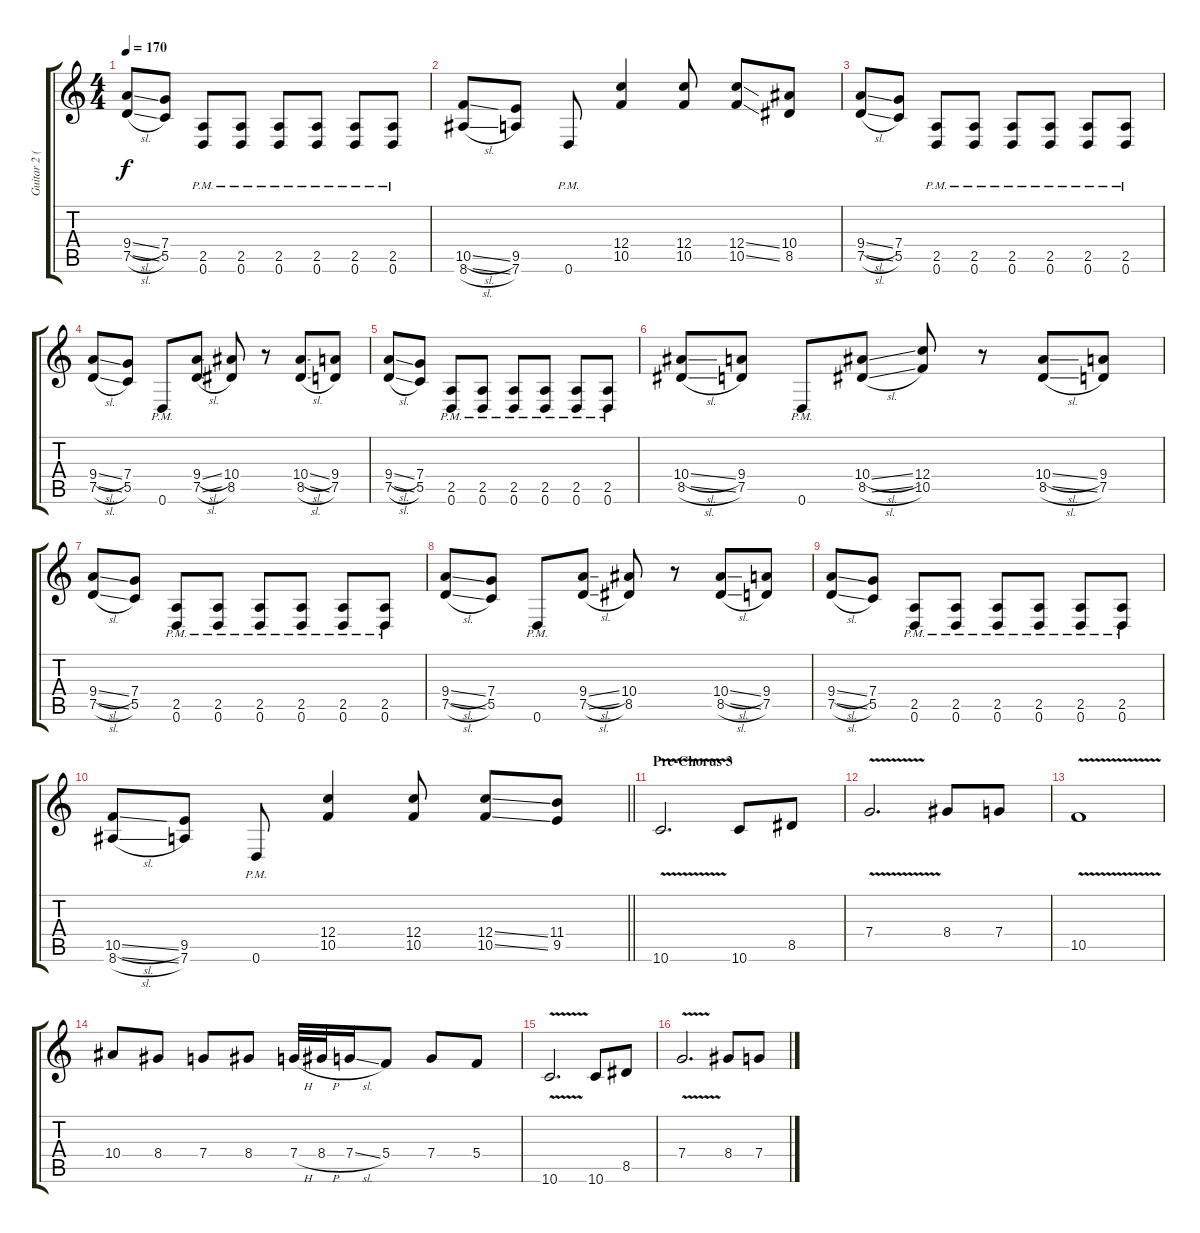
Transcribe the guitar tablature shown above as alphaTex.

\track ("Guitar 2 (Distortion)" "Guitar 2 (") {instrument distortionguitar}
\staff {score tabs}
\tuning (D4 A3 F3 C3 G2 D2) {hide}
\ts (4 4)
\tempo 170
\clef g2
\ks c
(9.4{sl} 7.5{sl}).8{dy f} (7.4 5.5).8 (2.5{pm} 0.6{pm}).8 (2.5{pm} 0.6{pm}).8 (2.5{pm} 0.6{pm}).8 (2.5{pm} 0.6{pm}).8 (2.5{pm} 0.6{pm}).8 (2.5{pm} 0.6{pm}).8 |
(10.5{sl} 8.6{sl}).8 (9.5 7.6).8 0.6{pm}.8 (12.4 10.5).4 (12.4 10.5).8 (12.4{ss} 10.5{ss}).8 (10.4 8.5).8 |
(9.4{sl} 7.5{sl}).8 (7.4 5.5).8 (2.5{pm} 0.6{pm}).8 (2.5{pm} 0.6{pm}).8 (2.5{pm} 0.6{pm}).8 (2.5{pm} 0.6{pm}).8 (2.5{pm} 0.6{pm}).8 (2.5{pm} 0.6{pm}).8 |
(9.4{sl} 7.5{sl}).8 (7.4 5.5).8 0.6{pm}.8 (9.4{sl} 7.5{sl}).8 (10.4 8.5).8 r.8 (10.4{sl} 8.5{sl}).8 (9.4 7.5).8 |
(9.4{sl} 7.5{sl}).8 (7.4 5.5).8 (2.5{pm} 0.6{pm}).8 (2.5{pm} 0.6{pm}).8 (2.5{pm} 0.6{pm}).8 (2.5{pm} 0.6{pm}).8 (2.5{pm} 0.6{pm}).8 (2.5{pm} 0.6{pm}).8 |
(10.4{sl} 8.5{sl}).8 (9.4 7.5).8 0.6{pm}.8 (10.4{sl} 8.5{sl}).8 (12.4 10.5).8 r.8 (10.4{sl} 8.5{sl}).8 (9.4 7.5).8 |
(9.4{sl} 7.5{sl}).8 (7.4 5.5).8 (2.5{pm} 0.6{pm}).8 (2.5{pm} 0.6{pm}).8 (2.5{pm} 0.6{pm}).8 (2.5{pm} 0.6{pm}).8 (2.5{pm} 0.6{pm}).8 (2.5{pm} 0.6{pm}).8 |
(9.4{sl} 7.5{sl}).8 (7.4 5.5).8 0.6{pm}.8 (9.4{sl} 7.5{sl}).8 (10.4 8.5).8 r.8 (10.4{sl} 8.5{sl}).8 (9.4 7.5).8 |
(9.4{sl} 7.5{sl}).8 (7.4 5.5).8 (2.5{pm} 0.6{pm}).8 (2.5{pm} 0.6{pm}).8 (2.5{pm} 0.6{pm}).8 (2.5{pm} 0.6{pm}).8 (2.5{pm} 0.6{pm}).8 (2.5{pm} 0.6{pm}).8 |
\barLineRight lightlight
(10.5{sl} 8.6{sl}).8 (9.5 7.6).8 0.6{pm}.8 (12.4 10.5).4 (12.4 10.5).8 (12.4{ss} 10.5{ss}).8 (11.4 9.5).8 |
\section ("" "Pre-Chorus 3")
10.6{v}.2{d volume 14} 10.6.8 8.5.8 |
7.4{v}.2{d} 8.4.8 7.4.8 |
10.5{v}.1 |
10.4.8 8.4.8 7.4.8 8.4.8 7.4{h}.32 8.4{h}.32 7.4{sl}.16 5.4.8 7.4.8 5.4.8 |
10.6{v}.2{d} 10.6.8 8.5.8 |
7.4{v}.2{d} 8.4.8 7.4.8
